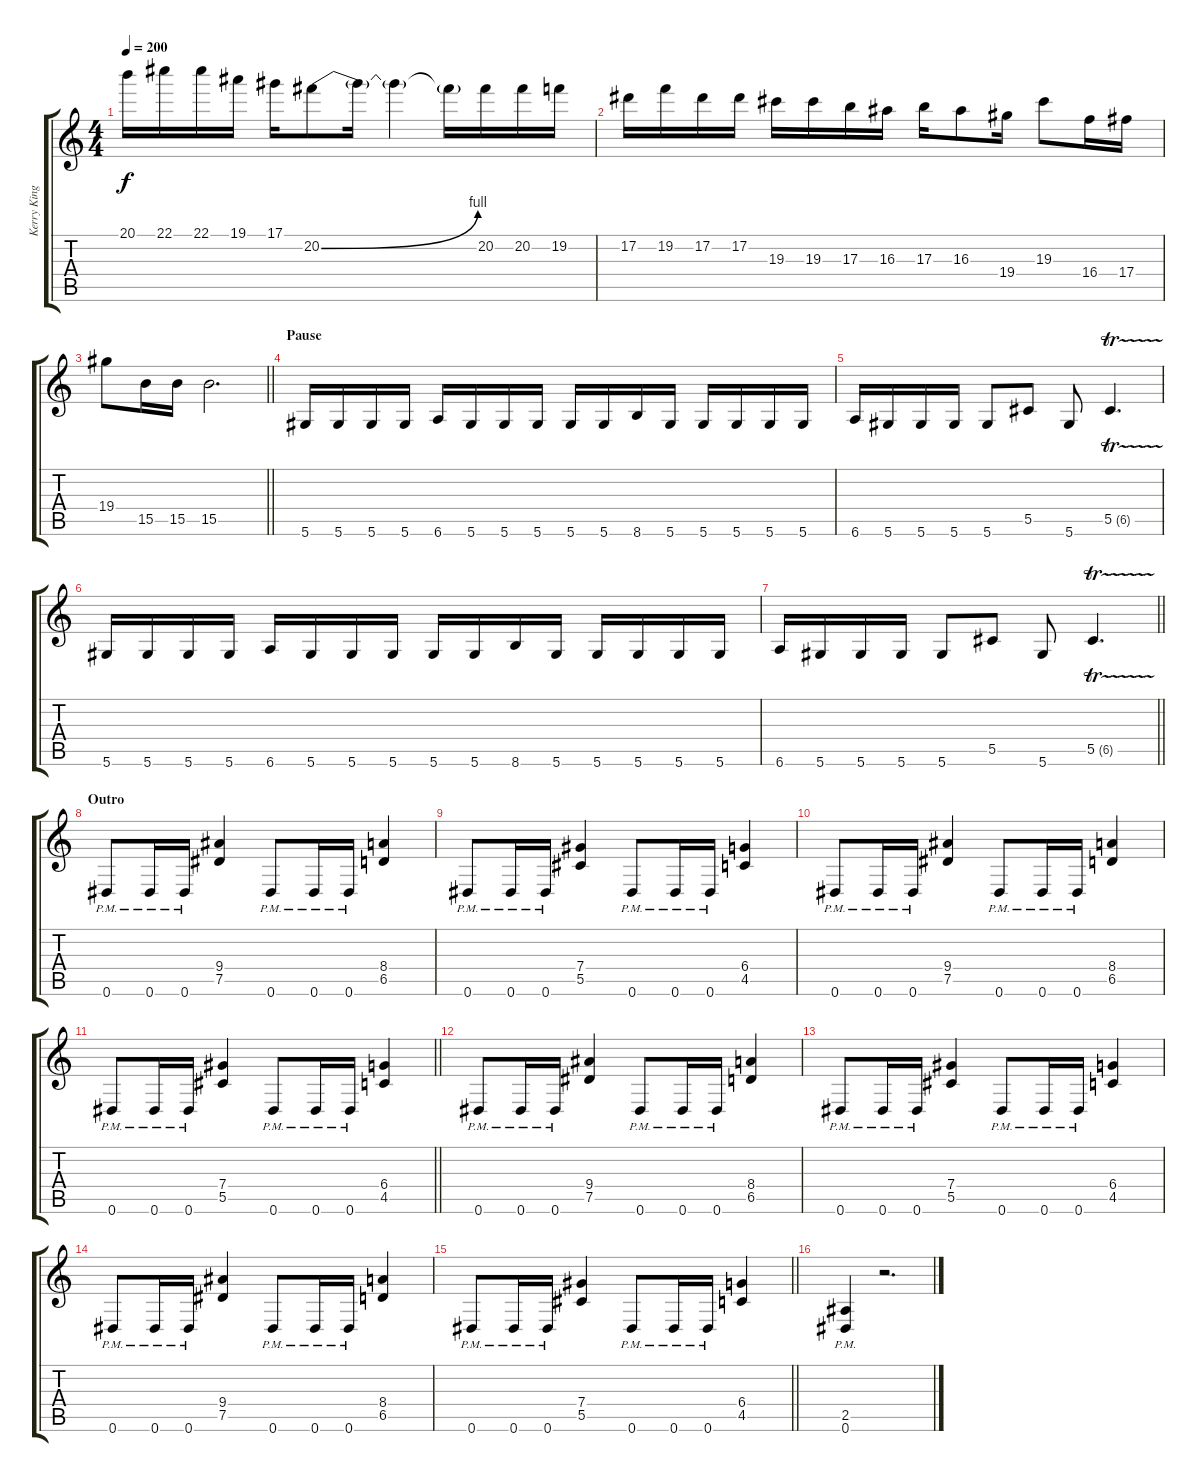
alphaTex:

\track ("Kerry King (Lead)" "Kerry King") {instrument distortionguitar}
\staff {score tabs}
\tuning (Eb4 Bb3 Gb3 Db3 Ab2 Eb2) {hide}
\ts (4 4)
\tempo 200
\clef g2
\ks c
20.1.16{dy f} 22.1.16 22.1.16 19.1.16 17.1.16 20.2{be (bend 0 0 60 4)}.8 20.2{t}.16 20.2{t}.4 20.2{t}.16 20.2.16 20.2.16 19.2.16 |
17.2.16 19.2.16 17.2.16 17.2.16 19.3.16 19.3.16 17.3.16 16.3.16 17.3.16 16.3.8 19.4.16 19.3.8 16.4.16 17.4.16 |
\barLineRight lightlight
19.4.8 15.5.16 15.5.16 15.5.2{d} |
\section ("" "Pause")
5.6.16 5.6.16 5.6.16 5.6.16 6.6.16 5.6.16 5.6.16 5.6.16 5.6.16 5.6.16 8.6.16 5.6.16 5.6.16 5.6.16 5.6.16 5.6.16 |
6.6.16 5.6.16 5.6.16 5.6.16 5.6.8 5.5.8 5.6.8 5.5{tr (6 16)}.4{d} |
5.6.16 5.6.16 5.6.16 5.6.16 6.6.16 5.6.16 5.6.16 5.6.16 5.6.16 5.6.16 8.6.16 5.6.16 5.6.16 5.6.16 5.6.16 5.6.16 |
\barLineRight lightlight
6.6.16 5.6.16 5.6.16 5.6.16 5.6.8 5.5.8 5.6.8 5.5{tr (6 16)}.4{d} |
\section ("" "Outro")
0.6{pm}.8 0.6{pm}.16 0.6{pm}.16 (9.4 7.5).4 0.6{pm}.8 0.6{pm}.16 0.6{pm}.16 (8.4 6.5).4 |
0.6{pm}.8 0.6{pm}.16 0.6{pm}.16 (7.4 5.5).4 0.6{pm}.8 0.6{pm}.16 0.6{pm}.16 (6.4 4.5).4 |
0.6{pm}.8 0.6{pm}.16 0.6{pm}.16 (9.4 7.5).4 0.6{pm}.8 0.6{pm}.16 0.6{pm}.16 (8.4 6.5).4 |
\barLineRight lightlight
0.6{pm}.8 0.6{pm}.16 0.6{pm}.16 (7.4 5.5).4 0.6{pm}.8 0.6{pm}.16 0.6{pm}.16 (6.4 4.5).4 |
0.6{pm}.8 0.6{pm}.16 0.6{pm}.16 (9.4 7.5).4 0.6{pm}.8 0.6{pm}.16 0.6{pm}.16 (8.4 6.5).4 |
0.6{pm}.8 0.6{pm}.16 0.6{pm}.16 (7.4 5.5).4 0.6{pm}.8 0.6{pm}.16 0.6{pm}.16 (6.4 4.5).4 |
0.6{pm}.8 0.6{pm}.16 0.6{pm}.16 (9.4 7.5).4 0.6{pm}.8 0.6{pm}.16 0.6{pm}.16 (8.4 6.5).4 |
\barLineRight lightlight
0.6{pm}.8 0.6{pm}.16 0.6{pm}.16 (7.4 5.5).4 0.6{pm}.8 0.6{pm}.16 0.6{pm}.16 (6.4 4.5).4 |
(2.5 0.6{pm}).4 r.2{d}
